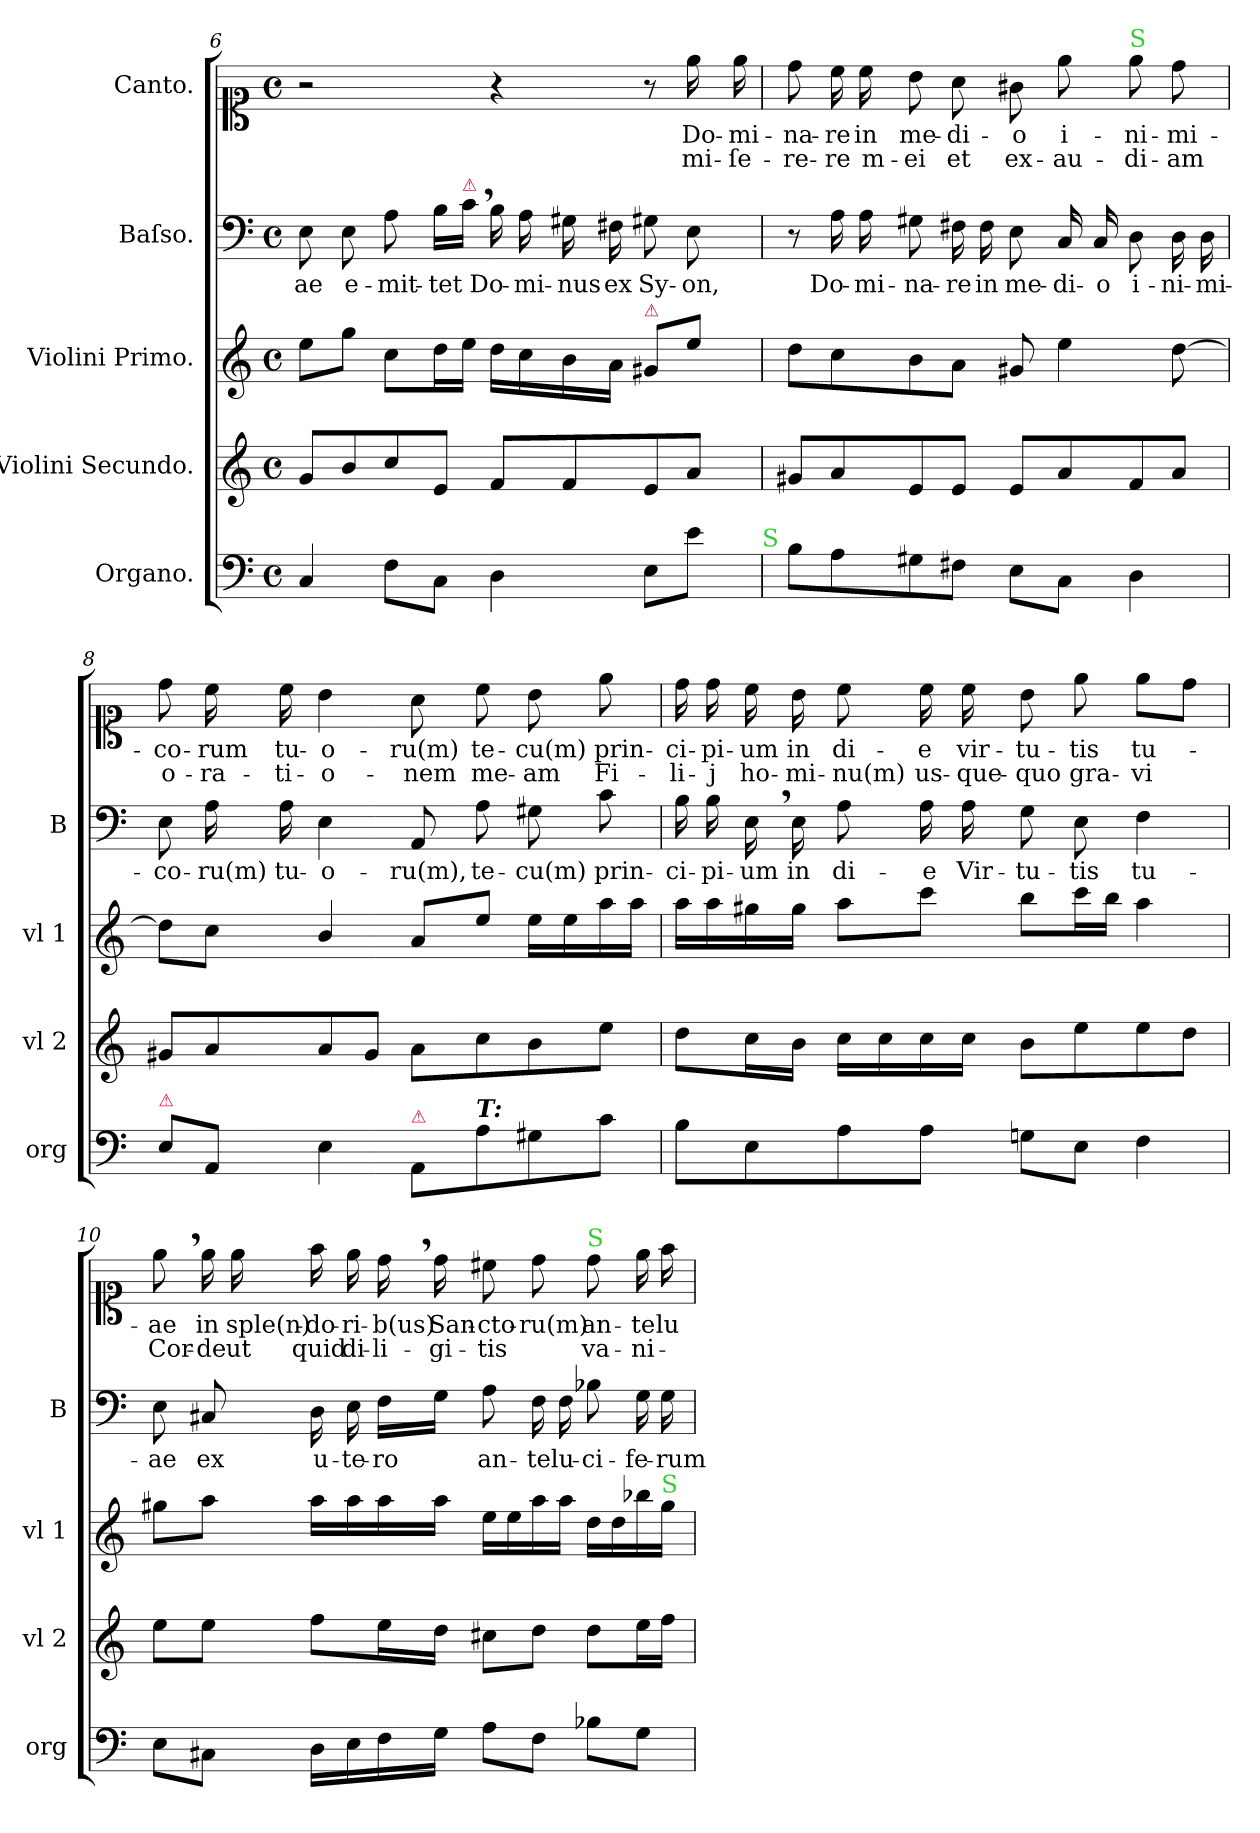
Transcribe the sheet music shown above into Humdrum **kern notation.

**kern	**kern	**kern	**kern	**text	**kern	**text	**text
*part5	*part4	*part3	*part2	*part2	*part1	*part1	*part1
*staff5	*staff4	*staff3	*staff2	*staff2	*staff1	*staff1	*staff1
*I"Organo.	*I"Violini Secundo.	*I"Violini Primo.	*I"Baſso.	*	*I"Canto.	*	*
*I'org	*I'vl 2	*I'vl 1	*I'B	*	*	*	*
*clefF4	*clefG2	*clefG2	*clefF4	*	*clefC1	*	*
*k[]	*k[]	*k[]	*k[]	*	*k[]	*	*
*M4/4	*M4/4	*M4/4	*M4/4	*	*M4/4	*	*
*met(c)	*met(c)	*met(c)	*met(c)	*	*met(c)	*	*
=6	=6	=6	=6	=6	=6	=6	=6
4C/	8g/L	8ee\L	8E\	-ae	2r	.	.
.	8b/	8gg\J	8E\	e-	.	.	.
8F\L	8cc/	8cc\L	8A\	-mit-	.	.	.
8C\J	8e/J	16dd\L	16B\LL	-tet	.	.	.
!	!	!	!LO:TX:a:color=crimson:t=⚠	!	!	!	!
.	.	16ee\JJ	16c,\JJ	.	.	.	.
4D\	8f/L	16dd\LL	16B\	Do-	4r	.	.
.	.	16cc\	16A\	-mi-	.	.	.
.	8f/	16b\	16G#X\	-nus	.	.	.
.	.	16a\JJ	16F#X\	ex	.	.	.
!	!	!LO:TX:a:color=crimson:t=⚠	!	!	!	!	!
8E\L	8e/	8g#X/L	8G#X\	Sy-	8r	.	.
8e\J	8a/J	8ee\J	8E\	-on,	16ee\	Do-	mi-
.	.	.	.	.	16ee\	-mi-	-ſe-
!LO:TX:a:color=limegreen:t=S	!	!	!	!	!	!	!
=7	=7	=7	=7	=7	=7	=7	=7
8B\L	8g#X/L	8dd\L	8r	.	8dd\	-na-	-re-
8A\	8a/	8cc\	16A\	Do-	16cc\	-re	-re
.	.	.	16A\	-mi-	16cc\	in	m-
8G#X\	8e/	8b\	8G#X\	-na-	8b\	me-	-ei
8F#X\J	8e/J	8a\J	16F#X\	-re	8a\	-di-	et
.	.	.	16F#\	in	.	.	.
8E\L	8e/L	8g#X/	8E\	me-	8g#X\	-o	ex-
8C\J	8a/	4ee\	16C/	-di-	8ee\	i-	-au-
.	.	.	16C/	-o	.	.	.
!	!	!	!	!	!LO:TX:a:color=limegreen:t=S	!	!
4D\	8f/	.	8D\	i-	8ee\	-ni-	-di-
.	8a/J	[8dd\	16D\	-ni-	8dd\	-mi-	-am
.	.	.	16D\	-mi-	.	.	.
=8	=8	=8	=8	=8	=8	=8	=8
!LO:TX:a:color=crimson:t=⚠	!	!	!	!	!	!	!
8E\L	8g#X/L	8dd\L]	8E\	-co-	8dd\	-co-	o-
8AA/J	8a/	8cc\J	16A\	-ru(m)	16cc\	-rum	-ra-
.	.	.	16A\	tu-	16cc\	tu-	-ti-
4E\	8a/	4b/	4E\	-o-	4b\	-o-	-o-
.	8g#/J	.	.	.	.	.	.
!LO:TX:a:color=crimson:t=⚠	!	!	!	!	!	!	!
8AA/L	8a\L	8a/L	8AA/	-ru(m),	8a\	-ru(m)	-nem
!LO:TX:a:Bi:t=T&colon;	!	!	!	!	!	!	!
8A\	8cc\	8ee/J	8A\	te-	8cc\	te-	me-
8G#X\	8b\	16ee\LL	8G#X\	-cu(m)	8b\	-cu(m)	-am
.	.	16ee\	.	.	.	.	.
8c\J	8ee\J	16aa\	8c\	prin-	8ee\	prin-	Fi-
.	.	16aa\JJ	.	.	.	.	.
=9	=9	=9	=9	=9	=9	=9	=9
8B\L	8dd\L	16aa\LL	16B\	-ci-	16dd\	-ci-	-li-
.	.	16aa\	16B\	-pi-	16dd\	-pi-	-j
8E\	16cc\L	16gg#X\	16E,\	-um	16cc\	-um	ho-
.	16b\JJ	16gg#\JJ	16E\	in	16b\	in	-mi-
8A\	16cc\LL	8aa\L	8A\	di-	8cc\	di-	-nu(m)
.	16cc\	.	.	.	.	.	.
8A\J	16cc\	8ccc\J	16A\	-e	16cc\	-e	us-
.	16cc\JJ	.	16A\	Vir-	16cc\	vir-	-que-
8Gn\L	8b\L	8bb\L	8G\	-tu-	8b\	-tu-	-quo
8E\J	8ee\	16ccc\L	8E\	-tis	8ee\	-tis	gra-
.	.	16bb\JJ	.	.	.	.	.
4F\	8ee\	4aa\	4F\	tu-	8ee\L	tu-	-vi
.	8dd\J	.	.	.	8dd\J	.	.
=10	=10	=10	=10	=10	=10	=10	=10
8E\L	8ee\L	8gg#X\L	8E\	-ae	8ee,\	-ae	Cor-
8C#X\J	8ee\J	8aa\J	8C#X/	ex	16ee\	in	-de
.	.	.	.	.	16ee\	sple(n)-	ut
16D\LL	8ff\L	16aa\LL	16D\	u-	16ff\	-do-	quid
16E\	.	16aa\	16E\	-te-	16ee\	-ri-	di-
16F\	16ee\L	16aa\	16F\LL	-ro	16dd,\	-b(us)	-li-
16G\JJ	16dd\JJ	16aa\JJ	16G\JJ	.	16dd\	San-	-gi-
8A\L	8cc#X\L	16ee\LL	8A\	an-	8cc#X\	-cto-	-tis
.	.	16ee\	.	.	.	.	.
8F\J	8dd\J	16aa\	16F\	-te	8dd\	-ru(m)	.
.	.	16aa\JJ	16F\	lu-	.	.	.
!	!	!	!	!	!LO:TX:a:color=limegreen:t=S	!	!
8B-X\L	8dd\L	16dd\LL	8B-X\	-ci-	8dd\	an-	va-
.	.	16dd\	.	.	.	.	.
8G\J	16ee\L	16bb-X\	16G\	-fe-	16ee\	-te	-ni-
!	!	!LO:TX:a:color=limegreen:t=S	!	!	!	!	!
.	16ff\JJ	16gg#\JJ	16G\	-rum	16ff\	lu-	.
=	=	=	=	=	=	=	=
*-	*-	*-	*-	*-	*-	*-	*-
